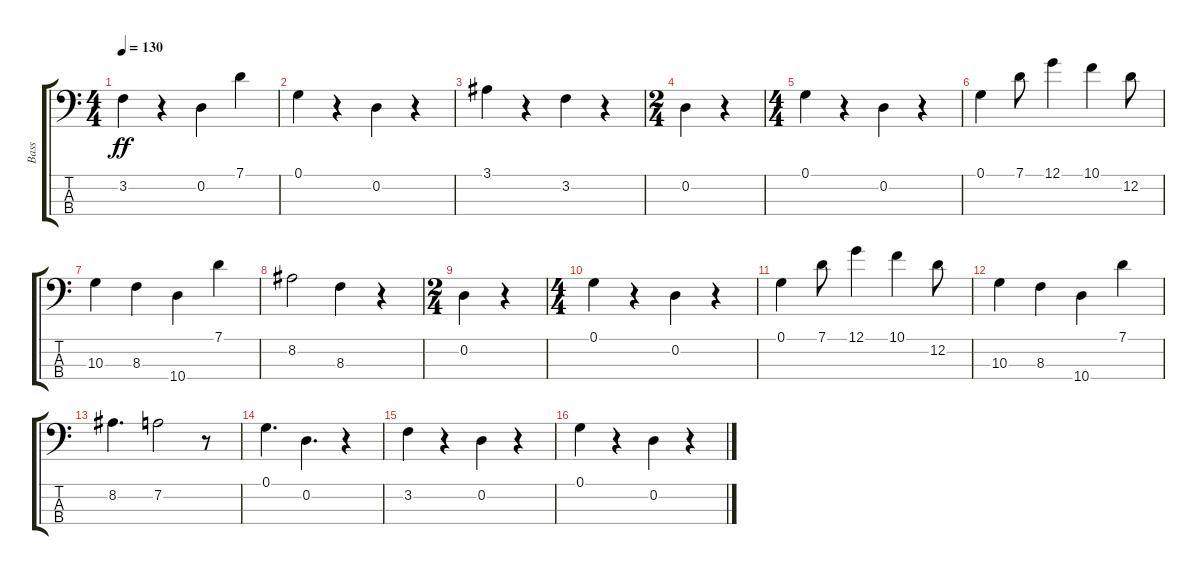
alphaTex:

\track ("Bass" "Bass") {instrument electricbasspick}
\staff {score tabs}
\tuning (G2 D2 A1 E1) {hide}
\ts (4 4)
\tempo 130
\clef f4
\ks c
3.2.4{dy ff} r.4 0.2.4 7.1.4 |
0.1.4 r.4 0.2.4 r.4 |
3.1.4 r.4 3.2.4 r.4 |
\ts (2 4)
0.2.4 r.4 |
\ts (4 4)
0.1.4 r.4 0.2.4 r.4 |
0.1.4 7.1.8 12.1.4 10.1.4 12.2.8 |
10.3.4 8.3.4 10.4.4 7.1.4 |
8.2.2 8.3.4 r.4 |
\ts (2 4)
0.2.4 r.4 |
\ts (4 4)
0.1.4 r.4 0.2.4 r.4 |
0.1.4 7.1.8 12.1.4 10.1.4 12.2.8 |
10.3.4 8.3.4 10.4.4 7.1.4 |
8.2.4{d} 7.2.2 r.8 |
0.1.4{d} 0.2.4{d} r.4 |
3.2.4 r.4 0.2.4 r.4 |
0.1.4 r.4 0.2.4 r.4
